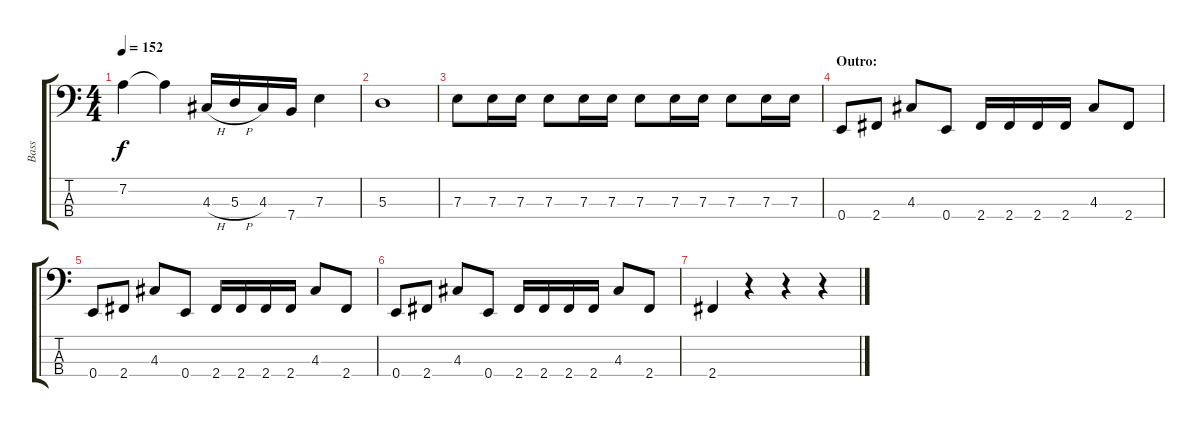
\track ("Bass" "Bass") {instrument slapbass2}
\staff {score tabs}
\tuning (G2 D2 A1 E1) {hide}
\ts (4 4)
\tempo 152
\clef f4
\ks c
7.2.4{dy f} 7.2{t}.4 4.3{h}.16 5.3{h}.16 4.3.16 7.4.16 7.3.4 |
5.3.1 |
7.3.8 7.3.16 7.3.16 7.3.8 7.3.16 7.3.16 7.3.8 7.3.16 7.3.16 7.3.8 7.3.16 7.3.16 |
\section ("" "Outro:")
0.4.8 2.4.8 4.3.8 0.4.8 2.4.16 2.4.16 2.4.16 2.4.16 4.3.8 2.4.8 |
0.4.8 2.4.8 4.3.8 0.4.8 2.4.16 2.4.16 2.4.16 2.4.16 4.3.8 2.4.8 |
0.4.8 2.4.8 4.3.8 0.4.8 2.4.16 2.4.16 2.4.16 2.4.16 4.3.8 2.4.8 |
2.4.4 r.4 r.4 r.4
